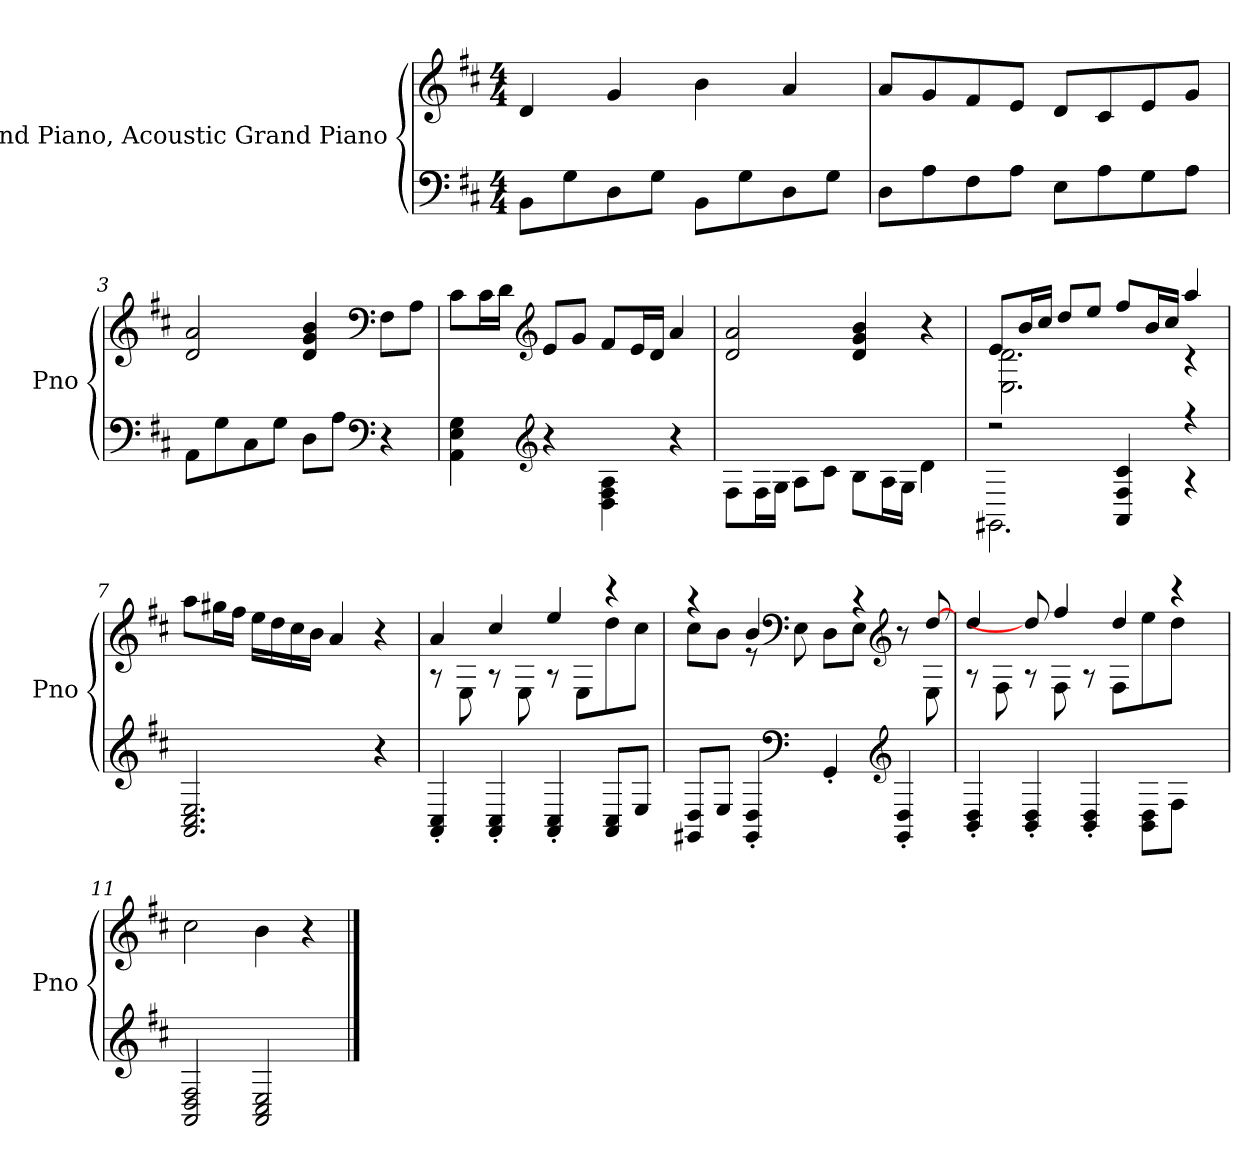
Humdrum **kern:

**kern	**kern
*part1	*part1
*staff2	*staff1
*I"Grand Piano, Acoustic Grand Piano	*
*I'Pno	*
*clefF4	*clefG2
*k[f#c#]	*k[f#c#]
*M4/4	*M4/4
*MM120	*MM120
=1	=1
8BBi\L	4di/
8Gi\	.
8Di\	4gi/
8Gi\J	.
8BBi\L	4bi\
8Gi\	.
8Di\	4ai/
8Gi\J	.
=2	=2
8Di\L	8ai/L
8Ai\	8gi/
8F#i\	8f#i/
8Ai\J	8ei/J
8Ei\L	8di/L
8Ai\	8c#i/
8Gi\	8ei/
8Ai\J	8gi/J
=3	=3
8AAi\L	2di/ 2ai/
8Gi\	.
8C#i\	.
8Gi\J	.
8Di\L	4di/ 4gi/ 4bi/
8Ai\J	.
*clefF4	*clefF4
4r	8F#i\L
.	8Ai\J
=4	=4
4AAi\ 4Ei\ 4Gi\	8c#i\L
.	16c#i\L
.	16di\JJ
*clefG2	*clefG2
4r	8ei/L
.	8gi/J
4Di\ 4F#i\ 4Ai\	8f#i/L
.	16ei/L
.	16di/JJ
4r	4ai/
!!LO:LB:g=z
=5	=5
8F#i\L	2di/ 2ai/
16F#i\L	.
16Gi\JJ	.
8Ai\L	.
8c#i\J	.
8Bi\L	4di/ 4gi/ 4bi/
16Ai\L	.
16Gi\JJ	.
4di\	4r
=6	=6
*^	*^
2r	2.GG#Xj\	8eZ/L	2.EZ\ 2.dZ\
.	.	16bj/L	.
.	.	16cc#j/JJ	.
.	.	8ddj/L	.
.	.	8eej/J	.
4AAj/ 4F#Z/ 4c#Z/	.	8ff#Z/L	.
.	.	16bj/L	.
.	.	16cc#j/JJ	.
4r	4r	4aaj/	4r
*v	*v	*	*
*	*v	*v
=7	=7
2.AAi/ 2.C#i/ 2.Ei/	8aai\L
.	16gg#Xi\L
.	16ff#i\JJ
.	16eei\LL
.	16ddi\
.	16cc#i\
.	16bi\JJ
.	4ai/
4r	4r
=8	=8
*	*^
4AAi/' 4C#i/'	4ai/	8r
.	.	8Ei\
4AAi/' 4C#i/'	4cc#i/	8r
.	.	8Ei\
4AAi/' 4C#i/'	4eei/	8r
.	.	8Ei\L
8AAi/ 8C#i/L	4r	8ddi\
8Ei/J	.	8cc#i\J
!!LO:LB:g=z	!!
=9	=9	=9
*^	*	*
4.ryy	8GG#Xi/ 8Di/L	4r	8cc#i\L
.	8Ei/J	.	8bi\J
.	4GG#i/' 4Di/'	4bi/	8r
*clefF4	*	*clefF4	*
8ryy	.	.	8Ei\
2ryy	4GG#'i/	8ryy	8Di\L
.	.	4r	8Ei\J
*clefG2	*	*clefG2	*
.	4GG#i/' 4Di/'	.	8r
.	.	[8ddi/	8Ei\
*v	*v	*	*
=10	=10	=10
4BBi/' 4Di/'	4ddi/	8r
.	.	8F#i\
4BBi/' 4Di/'	8ddi/]	8r
.	4ff#i/	8F#i\
4BBi/' 4Di/'	.	8r
.	4ddi/	8F#i\L
8BBi\ 8Di\L	.	8eei\
8F#i\J	4r	8ddi\J
8ryy	.	8ryy
*	*v	*v
=11	=11
2AAi/ 2Di/ 2F#i/	2cc#i\
2AAi/ 2C#i/ 2Ei/	4bi\
.	4r
==	==
*-	*-
